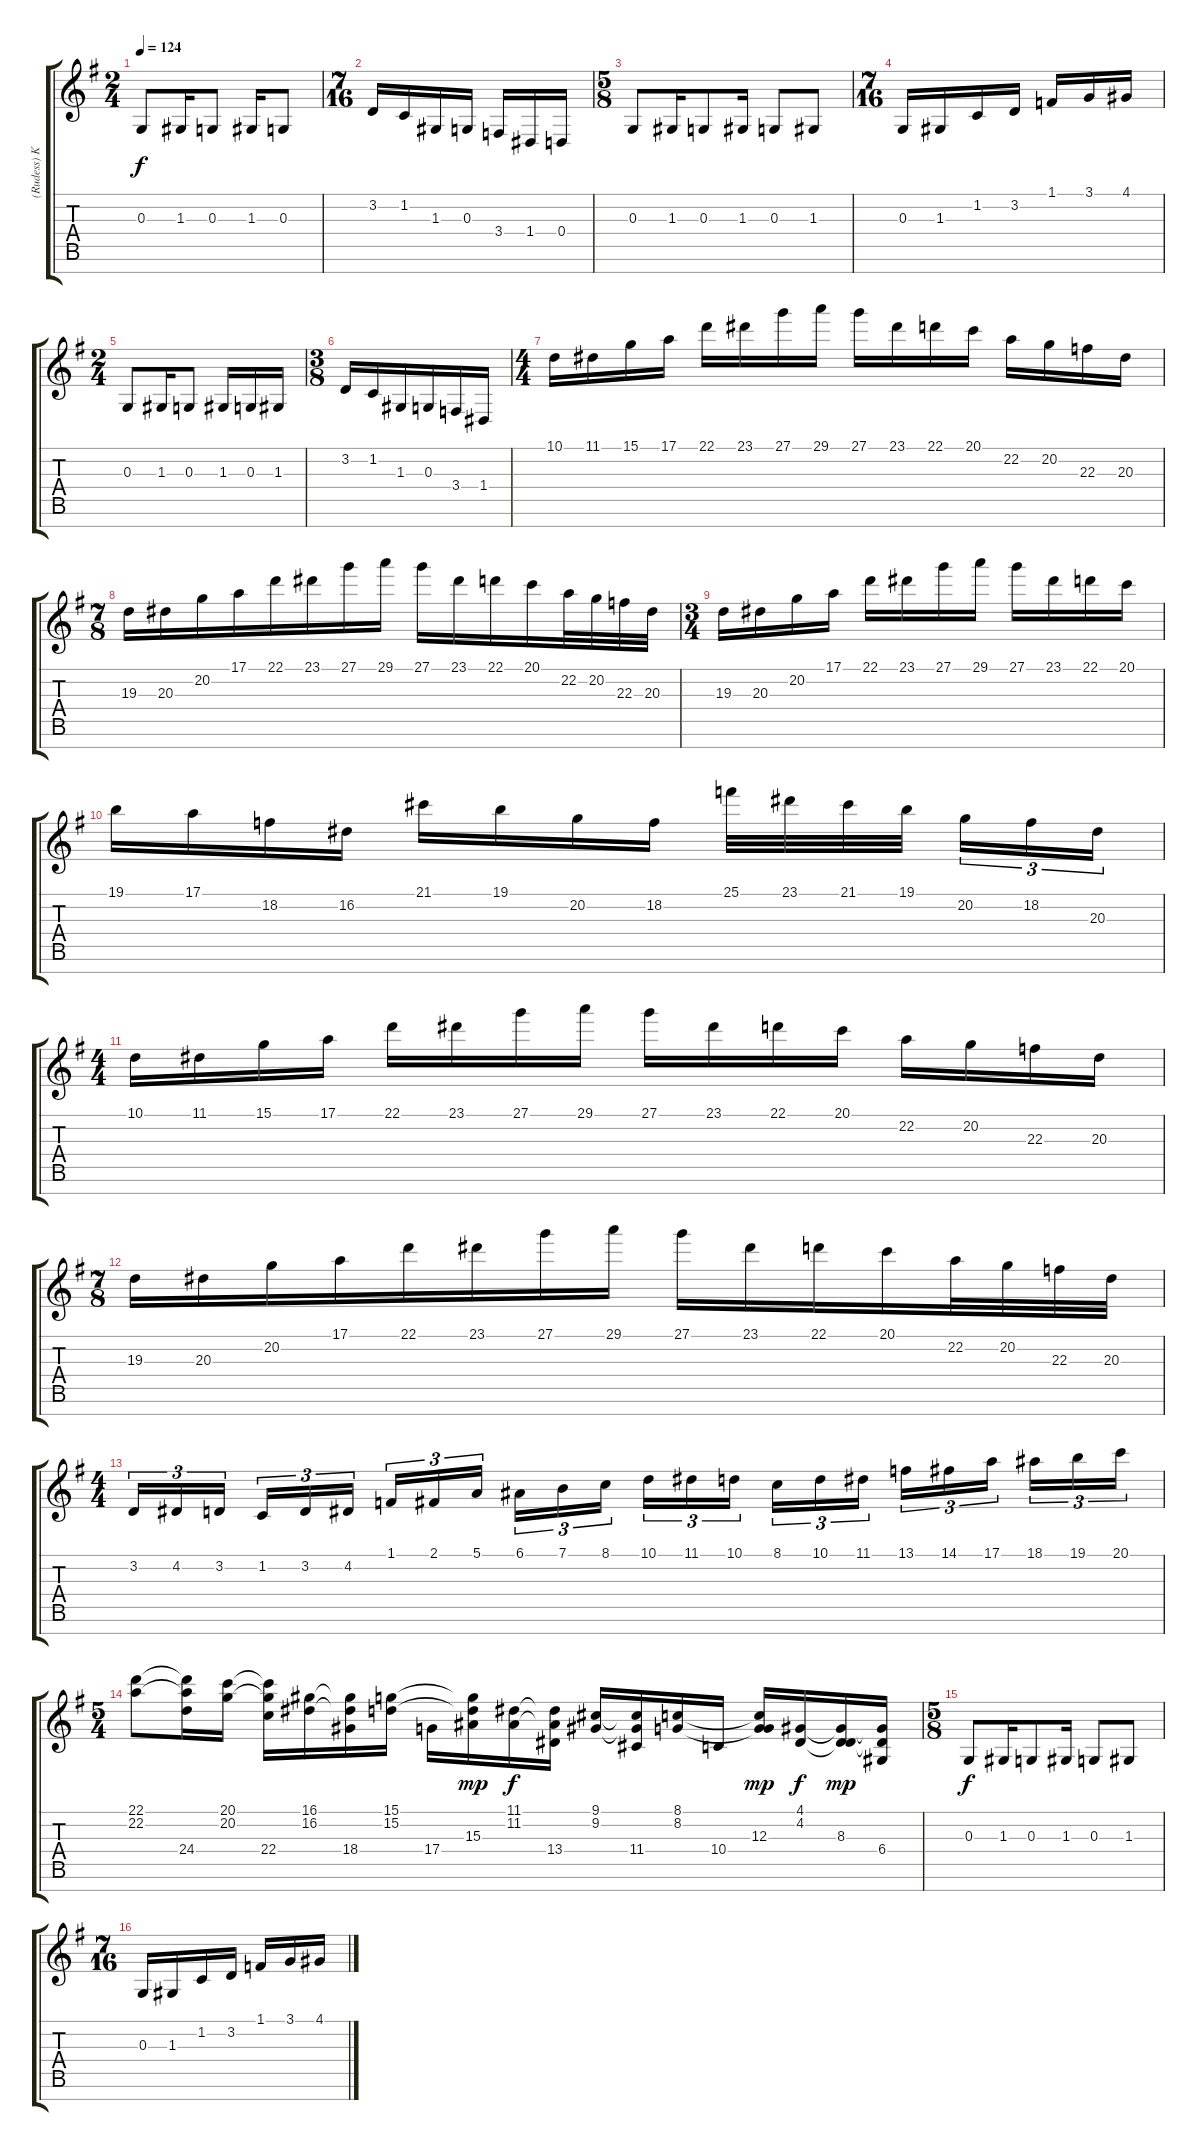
\track ("(Rudess) Keyboard 1" "(Rudess) K") {instrument acousticgrandpiano}
\staff {score tabs}
\tuning (E4 B3 G3 D3 A2 E2 B1) {hide}
\ts (2 4)
\tempo 124
\clef g2
\ks g
0.3.8{dy f} 1.3.16 0.3.8 1.3.16 0.3.8 |
\ts (7 16)
3.2.16 1.2.16 1.3.16 0.3.16 3.4.16 1.4.16 0.4.16 |
\ts (5 8)
0.3.8 1.3.16 0.3.8 1.3.16 0.3.8 1.3.8 |
\ts (7 16)
0.3.16 1.3.16 1.2.16 3.2.16 1.1.16 3.1.16 4.1.16 |
\ts (2 4)
0.3.8 1.3.16 0.3.8 1.3.16 0.3.16 1.3.16 |
\ts (3 8)
3.2.16 1.2.16 1.3.16 0.3.16 3.4.16 1.4.16 |
\ts (4 4)
10.1.16{volume 16 balance 11 instrument rockorgan} 11.1.16 15.1.16 17.1.16 22.1.16 23.1.16 27.1.16 29.1.16 27.1.16 23.1.16 22.1.16 20.1.16 22.2.16 20.2.16 22.3.16 20.3.16 |
\ts (7 8)
19.3.16 20.3.16 20.2.16 17.1.16 22.1.16 23.1.16 27.1.16 29.1.16 27.1.16 23.1.16 22.1.16 20.1.16 22.2.32 20.2.32 22.3.32 20.3.32 |
\ts (3 4)
19.3.16 20.3.16 20.2.16 17.1.16 22.1.16 23.1.16 27.1.16 29.1.16 27.1.16 23.1.16 22.1.16 20.1.16 |
19.1.16 17.1.16 18.2.16 16.2.16 21.1.16 19.1.16 20.2.16 18.2.16 25.1.32 23.1.32 21.1.32 19.1.32{beam splitsecondary} 20.2.16{tu (3 2)} 18.2.16{tu (3 2)} 20.3.16{tu (3 2)} |
\ts (4 4)
10.1.16 11.1.16 15.1.16 17.1.16 22.1.16 23.1.16 27.1.16 29.1.16 27.1.16 23.1.16 22.1.16 20.1.16 22.2.16 20.2.16 22.3.16 20.3.16 |
\ts (7 8)
19.3.16 20.3.16 20.2.16 17.1.16 22.1.16 23.1.16 27.1.16 29.1.16 27.1.16 23.1.16 22.1.16 20.1.16 22.2.32 20.2.32 22.3.32 20.3.32 |
\ts (4 4)
3.2.16{tu (3 2)} 4.2.16{tu (3 2)} 3.2.16{tu (3 2) beam splitsecondary} 1.2.16{tu (3 2)} 3.2.16{tu (3 2)} 4.2.16{tu (3 2)} 1.1.16{tu (3 2)} 2.1.16{tu (3 2)} 5.1.16{tu (3 2) beam splitsecondary} 6.1.16{tu (3 2)} 7.1.16{tu (3 2)} 8.1.16{tu (3 2)} 10.1.16{tu (3 2)} 11.1.16{tu (3 2)} 10.1.16{tu (3 2) beam splitsecondary} 8.1.16{tu (3 2)} 10.1.16{tu (3 2)} 11.1.16{tu (3 2)} 13.1.16{tu (3 2)} 14.1.16{tu (3 2)} 17.1.16{tu (3 2) beam splitsecondary} 18.1.16{tu (3 2)} 19.1.16{tu (3 2)} 20.1.16{tu (3 2)} |
\ts (5 4)
(22.1 22.2).8{volume 13 balance 11 instrument acousticgrandpiano} (22.1{t} 22.2{t} 24.4).16 (20.1 20.2).16 (20.1{t} 20.2{t} 22.4).16 (16.1 16.2).16 (16.1{t} 16.2{t} 18.4).16 (15.1 15.2).16 17.4.16 (15.1{t} 15.2{t} 15.3).16{dy mp} (11.1 11.2).16{dy f} (11.1{t} 11.2{t} 13.4).16 (9.1 9.2).16 (9.1{t} 9.2{t} 11.4).16 (8.1 8.2).16 10.4.16 (8.1{t} 8.2{t} 12.3).16{dy mp} (4.1 4.2).16{dy f} (4.1{t} 4.2{t} 8.3).16{dy mp} (4.1{t} 4.2{t} 6.4).16 |
\ts (5 8)
0.3.8{dy f balance 16 instrument marimba} 1.3.16 0.3.8 1.3.16 0.3.8 1.3.8 |
\ts (7 16)
0.3.16 1.3.16 1.2.16 3.2.16 1.1.16 3.1.16 4.1.16
